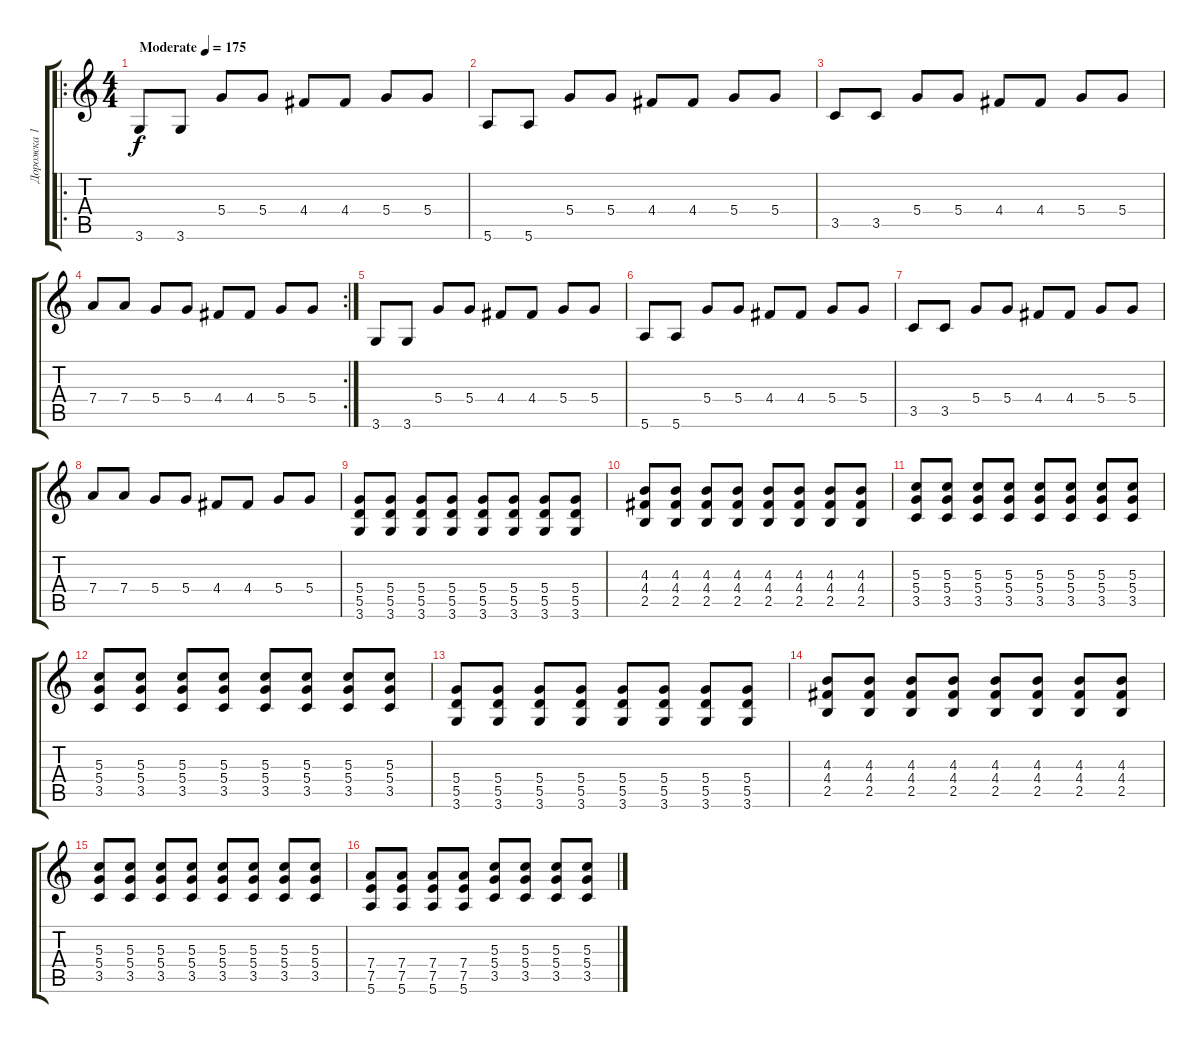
\track ("Дорожка 1" "Дорожка 1") {instrument distortionguitar}
\staff {score tabs}
\tuning (E4 B3 G3 D3 A2 E2) {hide}
\ro
\ts (4 4)
\tempo (175 "Moderate")
\clef g2
\ks c
3.6.8{dy f instrument distortionguitar} 3.6.8 5.4.8 5.4.8 4.4.8 4.4.8 5.4.8 5.4.8 |
5.6.8 5.6.8 5.4.8 5.4.8 4.4.8 4.4.8 5.4.8 5.4.8 |
3.5.8 3.5.8 5.4.8 5.4.8 4.4.8 4.4.8 5.4.8 5.4.8 |
\rc 2
7.4.8 7.4.8 5.4.8 5.4.8 4.4.8 4.4.8 5.4.8 5.4.8 |
3.6.8 3.6.8 5.4.8 5.4.8 4.4.8 4.4.8 5.4.8 5.4.8 |
5.6.8 5.6.8 5.4.8 5.4.8 4.4.8 4.4.8 5.4.8 5.4.8 |
3.5.8 3.5.8 5.4.8 5.4.8 4.4.8 4.4.8 5.4.8 5.4.8 |
7.4.8 7.4.8 5.4.8 5.4.8 4.4.8 4.4.8 5.4.8 5.4.8 |
(5.4 5.5 3.6).8 (5.4 5.5 3.6).8 (5.4 5.5 3.6).8 (5.4 5.5 3.6).8 (5.4 5.5 3.6).8 (5.4 5.5 3.6).8 (5.4 5.5 3.6).8 (5.4 5.5 3.6).8 |
(4.3 4.4 2.5).8 (4.3 4.4 2.5).8 (4.3 4.4 2.5).8 (4.3 4.4 2.5).8 (4.3 4.4 2.5).8 (4.3 4.4 2.5).8 (4.3 4.4 2.5).8 (4.3 4.4 2.5).8 |
(5.3 5.4 3.5).8 (5.3 5.4 3.5).8 (5.3 5.4 3.5).8 (5.3 5.4 3.5).8 (5.3 5.4 3.5).8 (5.3 5.4 3.5).8 (5.3 5.4 3.5).8 (5.3 5.4 3.5).8 |
(5.3 5.4 3.5).8 (5.3 5.4 3.5).8 (5.3 5.4 3.5).8 (5.3 5.4 3.5).8 (5.3 5.4 3.5).8 (5.3 5.4 3.5).8 (5.3 5.4 3.5).8 (5.3 5.4 3.5).8 |
(5.4 5.5 3.6).8 (5.4 5.5 3.6).8 (5.4 5.5 3.6).8 (5.4 5.5 3.6).8 (5.4 5.5 3.6).8 (5.4 5.5 3.6).8 (5.4 5.5 3.6).8 (5.4 5.5 3.6).8 |
(4.3 4.4 2.5).8 (4.3 4.4 2.5).8 (4.3 4.4 2.5).8 (4.3 4.4 2.5).8 (4.3 4.4 2.5).8 (4.3 4.4 2.5).8 (4.3 4.4 2.5).8 (4.3 4.4 2.5).8 |
(5.3 5.4 3.5).8 (5.3 5.4 3.5).8 (5.3 5.4 3.5).8 (5.3 5.4 3.5).8 (5.3 5.4 3.5).8 (5.3 5.4 3.5).8 (5.3 5.4 3.5).8 (5.3 5.4 3.5).8 |
(7.4 7.5 5.6).8 (7.4 7.5 5.6).8 (7.4 7.5 5.6).8 (7.4 7.5 5.6).8 (5.3 5.4 3.5).8 (5.3 5.4 3.5).8 (5.3 5.4 3.5).8 (5.3 5.4 3.5).8
